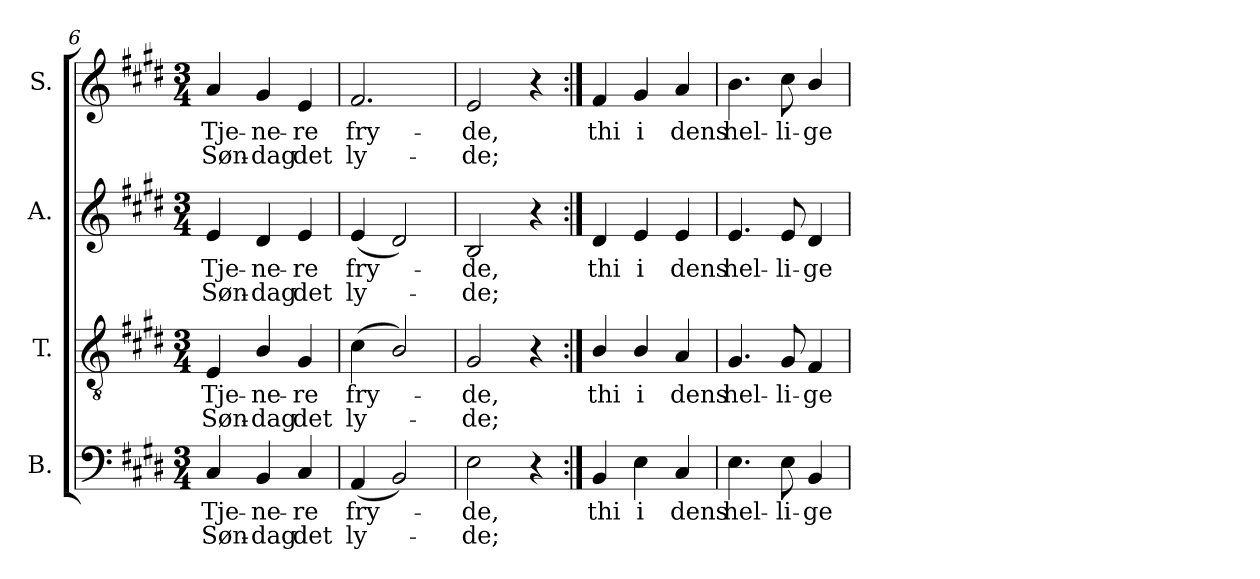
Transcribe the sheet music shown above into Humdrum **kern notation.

**kern	**text	**text	**kern	**text	**text	**kern	**text	**text	**kern	**text	**text
*part4	*part4	*part4	*part3	*part3	*part3	*part2	*part2	*part2	*part1	*part1	*part1
*staff4	*staff4	*staff4	*staff3	*staff3	*staff3	*staff2	*staff2	*staff2	*staff1	*staff1	*staff1
*I"B.	*	*	*I"T.	*	*	*I"A.	*	*	*I"S.	*	*
*I'B.	*	*	*I'T.	*	*	*I'A.	*	*	*I'S.	*	*
!!LO:LB:g=z
*clefF4	*	*	*clefGv2	*	*	*clefG2	*	*	*clefG2	*	*
*	*	*	*ITrd7c12	*	*	*	*	*	*	*	*
*k[f#c#g#d#]	*	*	*k[f#c#g#d#]	*	*	*k[f#c#g#d#]	*	*	*k[f#c#g#d#]	*	*
*E:	*	*	*E:	*	*	*E:	*	*	*E:	*	*
*M3/4	*	*	*M3/4	*	*	*M3/4	*	*	*M3/4	*	*
=6	=6	=6	=6	=6	=6	=6	=6	=6	=6	=6	=6
!	!LO:LY:b:color=#000000	!LO:LY:b:color=#000000	!	!	!	!	!	!	!	!	!
!	!	!	!	!LO:LY:b:color=#000000	!LO:LY:b:color=#000000	!	!	!	!	!	!
!	!	!	!	!	!	!	!LO:LY:b:color=#000000	!LO:LY:b:color=#000000	!	!	!
!	!	!	!	!	!	!	!	!	!	!LO:LY:b:color=#000000	!LO:LY:b:color=#000000
4C#i/	Tje-	Søn-	4EEi/	Tje-	Søn-	4ei/	Tje-	Søn-	4ai/	Tje-	Søn-
!	!LO:LY:b:color=#000000	!LO:LY:b:color=#000000	!	!	!	!	!	!	!	!	!
!	!	!	!	!LO:LY:b:color=#000000	!LO:LY:b:color=#000000	!	!	!	!	!	!
!	!	!	!	!	!	!	!LO:LY:b:color=#000000	!LO:LY:b:color=#000000	!	!	!
!	!	!	!	!	!	!	!	!	!	!LO:LY:b:color=#000000	!LO:LY:b:color=#000000
4BBi/	-ne-	-dag	4BBi/	-ne-	-dag	4d#i/	-ne-	-dag	4g#i/	-ne-	-dag
!	!LO:LY:b:color=#000000	!LO:LY:b:color=#000000	!	!	!	!	!	!	!	!	!
!	!	!	!	!LO:LY:b:color=#000000	!LO:LY:b:color=#000000	!	!	!	!	!	!
!	!	!	!	!	!	!	!LO:LY:b:color=#000000	!LO:LY:b:color=#000000	!	!	!
!	!	!	!	!	!	!	!	!	!	!LO:LY:b:color=#000000	!LO:LY:b:color=#000000
4C#i/	-re	det	4GG#i/	-re	det	4ei/	-re	det	4ei/	-re	det
=7	=7	=7	=7	=7	=7	=7	=7	=7	=7	=7	=7
!	!LO:LY:b:color=#000000	!LO:LY:b:color=#000000	!	!	!	!	!	!	!	!	!
!	!	!	!	!LO:LY:b:color=#000000	!LO:LY:b:color=#000000	!	!	!	!	!	!
!	!	!	!	!	!	!	!LO:LY:b:color=#000000	!LO:LY:b:color=#000000	!	!	!
!	!	!	!	!	!	!	!	!	!	!LO:LY:b:color=#000000	!LO:LY:b:color=#000000
(4AAi/	fry-	ly-	(4C#i\	fry-	ly-	(4ei/	fry-	ly-	2.f#i/	fry-	ly-
2BBi/)	.	.	2BBi/)	.	.	2d#i/)	.	.	.	.	.
=8	=8	=8	=8	=8	=8	=8	=8	=8	=8	=8	=8
!	!LO:LY:b:color=#000000	!LO:LY:b:color=#000000	!	!	!	!	!	!	!	!	!
!	!	!	!	!LO:LY:b:color=#000000	!LO:LY:b:color=#000000	!	!	!	!	!	!
!	!	!	!	!	!	!	!LO:LY:b:color=#000000	!LO:LY:b:color=#000000	!	!	!
!	!	!	!	!	!	!	!	!	!	!LO:LY:b:color=#000000	!LO:LY:b:color=#000000
2Ei\	-de,	-de;	2GG#i/	-de,	-de;	2Bi/	-de,	-de;	2ei/	-de,	-de;
4r	.	.	4r	.	.	4r	.	.	4r	.	.
=9:|!	=9:|!	=9:|!	=9:|!	=9:|!	=9:|!	=9:|!	=9:|!	=9:|!	=9:|!	=9:|!	=9:|!
!	!LO:LY:b:color=#000000	!	!	!	!	!	!	!	!	!	!
!	!	!	!	!LO:LY:b:color=#000000	!	!	!	!	!	!	!
!	!	!	!	!	!	!	!LO:LY:b:color=#000000	!	!	!	!
!	!	!	!	!	!	!	!	!	!	!LO:LY:b:color=#000000	!
4BBi/	thi	.	4BBi/	thi	.	4d#i/	thi	.	4f#i/	thi	.
!	!LO:LY:b:color=#000000	!	!	!	!	!	!	!	!	!	!
!	!	!	!	!LO:LY:b:color=#000000	!	!	!	!	!	!	!
!	!	!	!	!	!	!	!LO:LY:b:color=#000000	!	!	!	!
!	!	!	!	!	!	!	!	!	!	!LO:LY:b:color=#000000	!
4Ei\	i	.	4BBi/	i	.	4ei/	i	.	4g#i/	i	.
!	!LO:LY:b:color=#000000	!	!	!	!	!	!	!	!	!	!
!	!	!	!	!LO:LY:b:color=#000000	!	!	!	!	!	!	!
!	!	!	!	!	!	!	!LO:LY:b:color=#000000	!	!	!	!
!	!	!	!	!	!	!	!	!	!	!LO:LY:b:color=#000000	!
4C#i/	dens	.	4AAi/	dens	.	4ei/	dens	.	4ai/	dens	.
=10	=10	=10	=10	=10	=10	=10	=10	=10	=10	=10	=10
!	!LO:LY:b:color=#000000	!	!	!	!	!	!	!	!	!	!
!	!	!	!	!LO:LY:b:color=#000000	!	!	!	!	!	!	!
!	!	!	!	!	!	!	!LO:LY:b:color=#000000	!	!	!	!
!	!	!	!	!	!	!	!	!	!	!LO:LY:b:color=#000000	!
4.Ei\	hel-	.	4.GG#i/	hel-	.	4.ei/	hel-	.	4.bi\	hel-	.
!	!LO:LY:b:color=#000000	!	!	!	!	!	!	!	!	!	!
!	!	!	!	!LO:LY:b:color=#000000	!	!	!	!	!	!	!
!	!	!	!	!	!	!	!LO:LY:b:color=#000000	!	!	!	!
!	!	!	!	!	!	!	!	!	!	!LO:LY:b:color=#000000	!
8Ei\	-li-	.	8GG#i/	-li-	.	8ei/	-li-	.	8cc#i\	-li-	.
!	!LO:LY:b:color=#000000	!	!	!	!	!	!	!	!	!	!
!	!	!	!	!LO:LY:b:color=#000000	!	!	!	!	!	!	!
!	!	!	!	!	!	!	!LO:LY:b:color=#000000	!	!	!	!
!	!	!	!	!	!	!	!	!	!	!LO:LY:b:color=#000000	!
4BBi/	-ge	.	4FF#i/	-ge	.	4d#i/	-ge	.	4bi/	-ge	.
=	=	=	=	=	=	=	=	=	=	=	=
*-	*-	*-	*-	*-	*-	*-	*-	*-	*-	*-	*-
